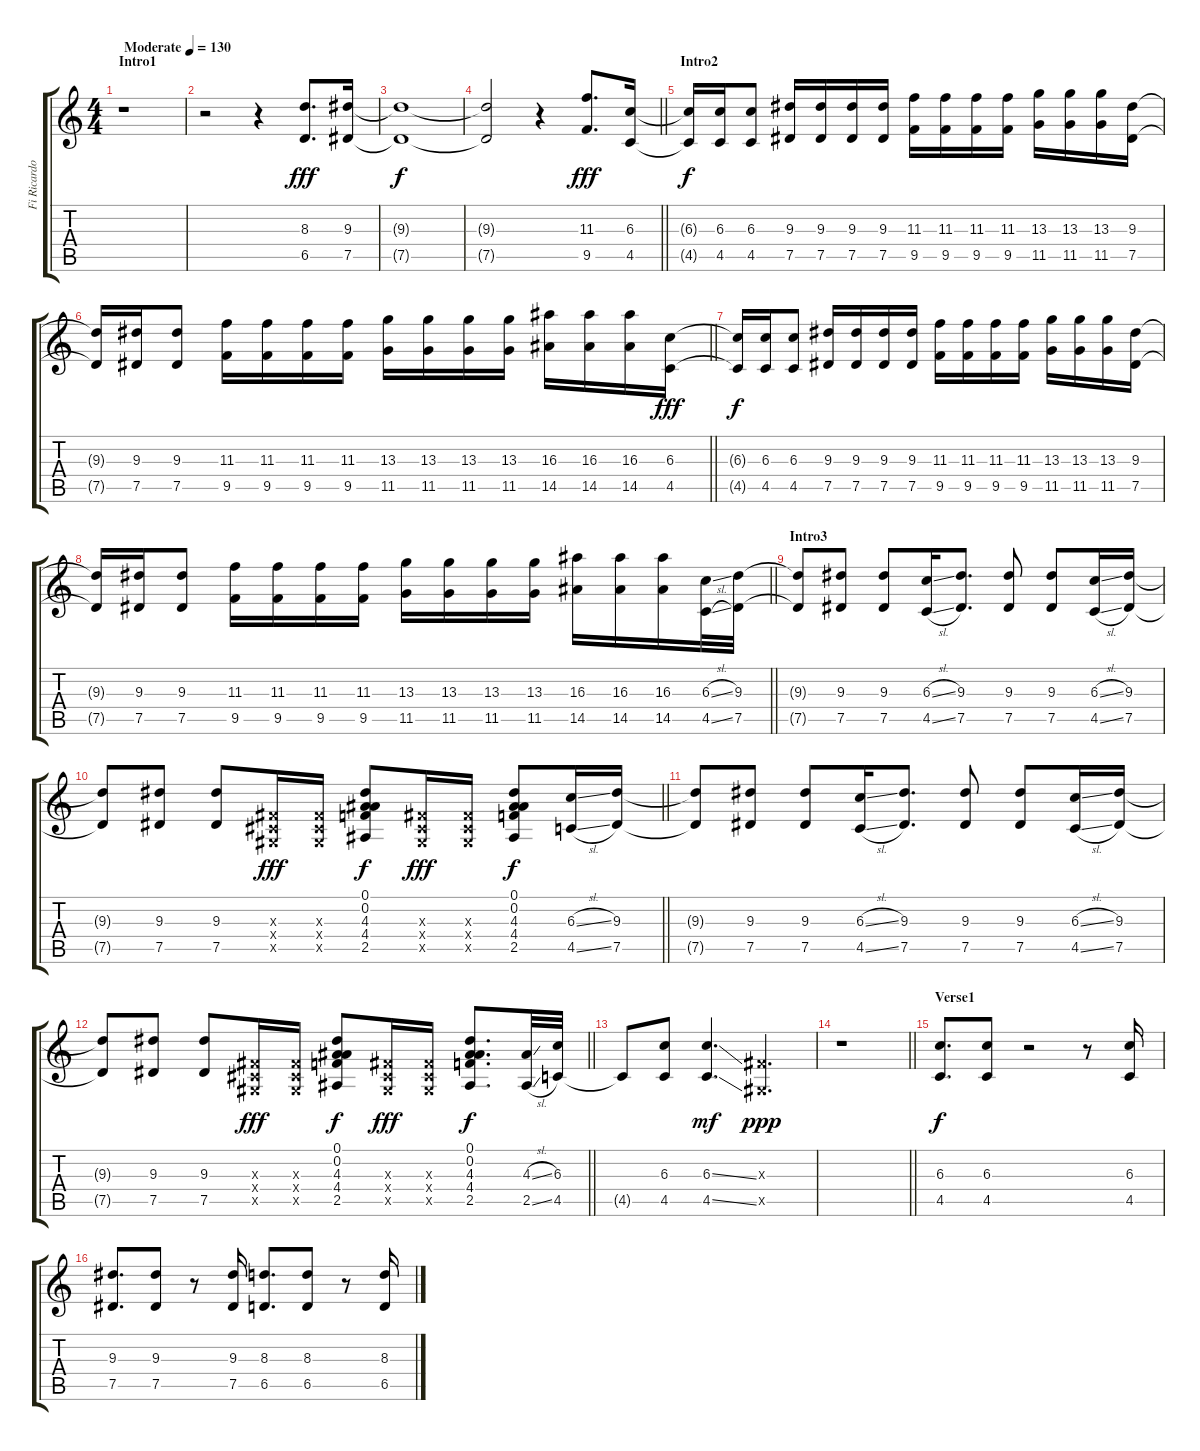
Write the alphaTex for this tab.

\track ("Fi Ricardo(Guitarra)" "Fi Ricardo") {instrument overdrivenguitar}
\staff {score tabs}
\tuning (Eb4 Bb3 Gb3 Db3 Ab2 Eb2) {hide}
\ts (4 4)
\section ("" "Intro1")
\tempo (130 "Moderate")
\clef g2
\ks c
r.1{dy fff instrument overdrivenguitar} |
r.2 r.4 (8.3 6.5).8{d} (9.3 7.5).16{volume 8} |
(9.3{t} 7.5{t}).1{dy f} |
\barLineRight lightlight
(9.3{t} 7.5{t}).2 r.4 (11.3 9.5).8{d dy fff volume 12} (6.3 4.5).16 |
\section ("" "Intro2")
(6.3{t} 4.5{t}).16{dy f} (6.3 4.5).16 (6.3 4.5).8 (9.3 7.5).16 (9.3 7.5).16 (9.3 7.5).16 (9.3 7.5).16 (11.3 9.5).16 (11.3 9.5).16 (11.3 9.5).16 (11.3 9.5).16 (13.3 11.5).16 (13.3 11.5).16 (13.3 11.5).16 (9.3 7.5).16 |
\barLineRight lightlight
(9.3{t} 7.5{t}).16 (9.3 7.5).16 (9.3 7.5).8 (11.3 9.5).16 (11.3 9.5).16 (11.3 9.5).16 (11.3 9.5).16 (13.3 11.5).16 (13.3 11.5).16 (13.3 11.5).16 (13.3 11.5).16 (16.3 14.5).16 (16.3 14.5).16 (16.3 14.5).16 (6.3 4.5).16{dy fff} |
(6.3{t} 4.5{t}).16{dy f} (6.3 4.5).16 (6.3 4.5).8 (9.3 7.5).16 (9.3 7.5).16 (9.3 7.5).16 (9.3 7.5).16 (11.3 9.5).16 (11.3 9.5).16 (11.3 9.5).16 (11.3 9.5).16 (13.3 11.5).16 (13.3 11.5).16 (13.3 11.5).16 (9.3 7.5).16 |
\barLineRight lightlight
(9.3{t} 7.5{t}).16 (9.3 7.5).16 (9.3 7.5).8 (11.3 9.5).16 (11.3 9.5).16 (11.3 9.5).16 (11.3 9.5).16 (13.3 11.5).16 (13.3 11.5).16 (13.3 11.5).16 (13.3 11.5).16 (16.3 14.5).16 (16.3 14.5).16 (16.3 14.5).16 (6.3{sl} 4.5{sl}).32 (9.3 7.5).32 |
\section ("" "Intro3")
(9.3{t} 7.5{t}).8 (9.3 7.5).8 (9.3 7.5).8 (6.3{sl} 4.5{sl}).16 (9.3 7.5).8{d} (9.3 7.5).8 (9.3 7.5).8 (6.3{sl} 4.5{sl}).16 (9.3 7.5).16 |
\barLineRight lightlight
(9.3{t} 7.5{t}).8 (9.3 7.5).8 (9.3 7.5).8 (0.3{x} 0.4{x} 0.5{x}).16{dy fff} (0.3{x} 0.4{x} 0.5{x}).16 (0.1 0.2 4.3 4.4 2.5).8{dy f} (0.3{x} 0.4{x} 0.5{x}).16{dy fff} (0.3{x} 0.4{x} 0.5{x}).16 (0.1 0.2 4.3 4.4 2.5).8{dy f} (6.3{sl} 4.5{sl}).16 (9.3 7.5).16 |
(9.3{t} 7.5{t}).8 (9.3 7.5).8 (9.3 7.5).8 (6.3{sl} 4.5{sl}).16 (9.3 7.5).8{d} (9.3 7.5).8 (9.3 7.5).8 (6.3{sl} 4.5{sl}).16 (9.3 7.5).16 |
\barLineRight lightlight
(9.3{t} 7.5{t}).8 (9.3 7.5).8 (9.3 7.5).8 (0.3{x} 0.4{x} 0.5{x}).16{dy fff} (0.3{x} 0.4{x} 0.5{x}).16 (0.1 0.2 4.3 4.4 2.5).8{dy f} (0.3{x} 0.4{x} 0.5{x}).16{dy fff} (0.3{x} 0.4{x} 0.5{x}).16 (0.1 0.2 4.3 4.4 2.5).8{d dy f} (4.3{sl} 2.5{sl}).32 (6.3 4.5).32 |
4.5{t}.8 (6.3 4.5).8 (6.3{ss} 4.5{ss}).4{d dy mf} (0.3{x} 0.5{x}).4{d dy ppp} |
\barLineRight lightlight
r.1 |
\section ("" "Verse1")
(6.3 4.5).8{d dy f} (6.3 4.5).8 r.2 r.8 (6.3 4.5).16 |
(9.3 7.5).8{d} (9.3 7.5).8 r.8 (9.3 7.5).16 (8.3 6.5).8{d} (8.3 6.5).8 r.8 (8.3 6.5).16
